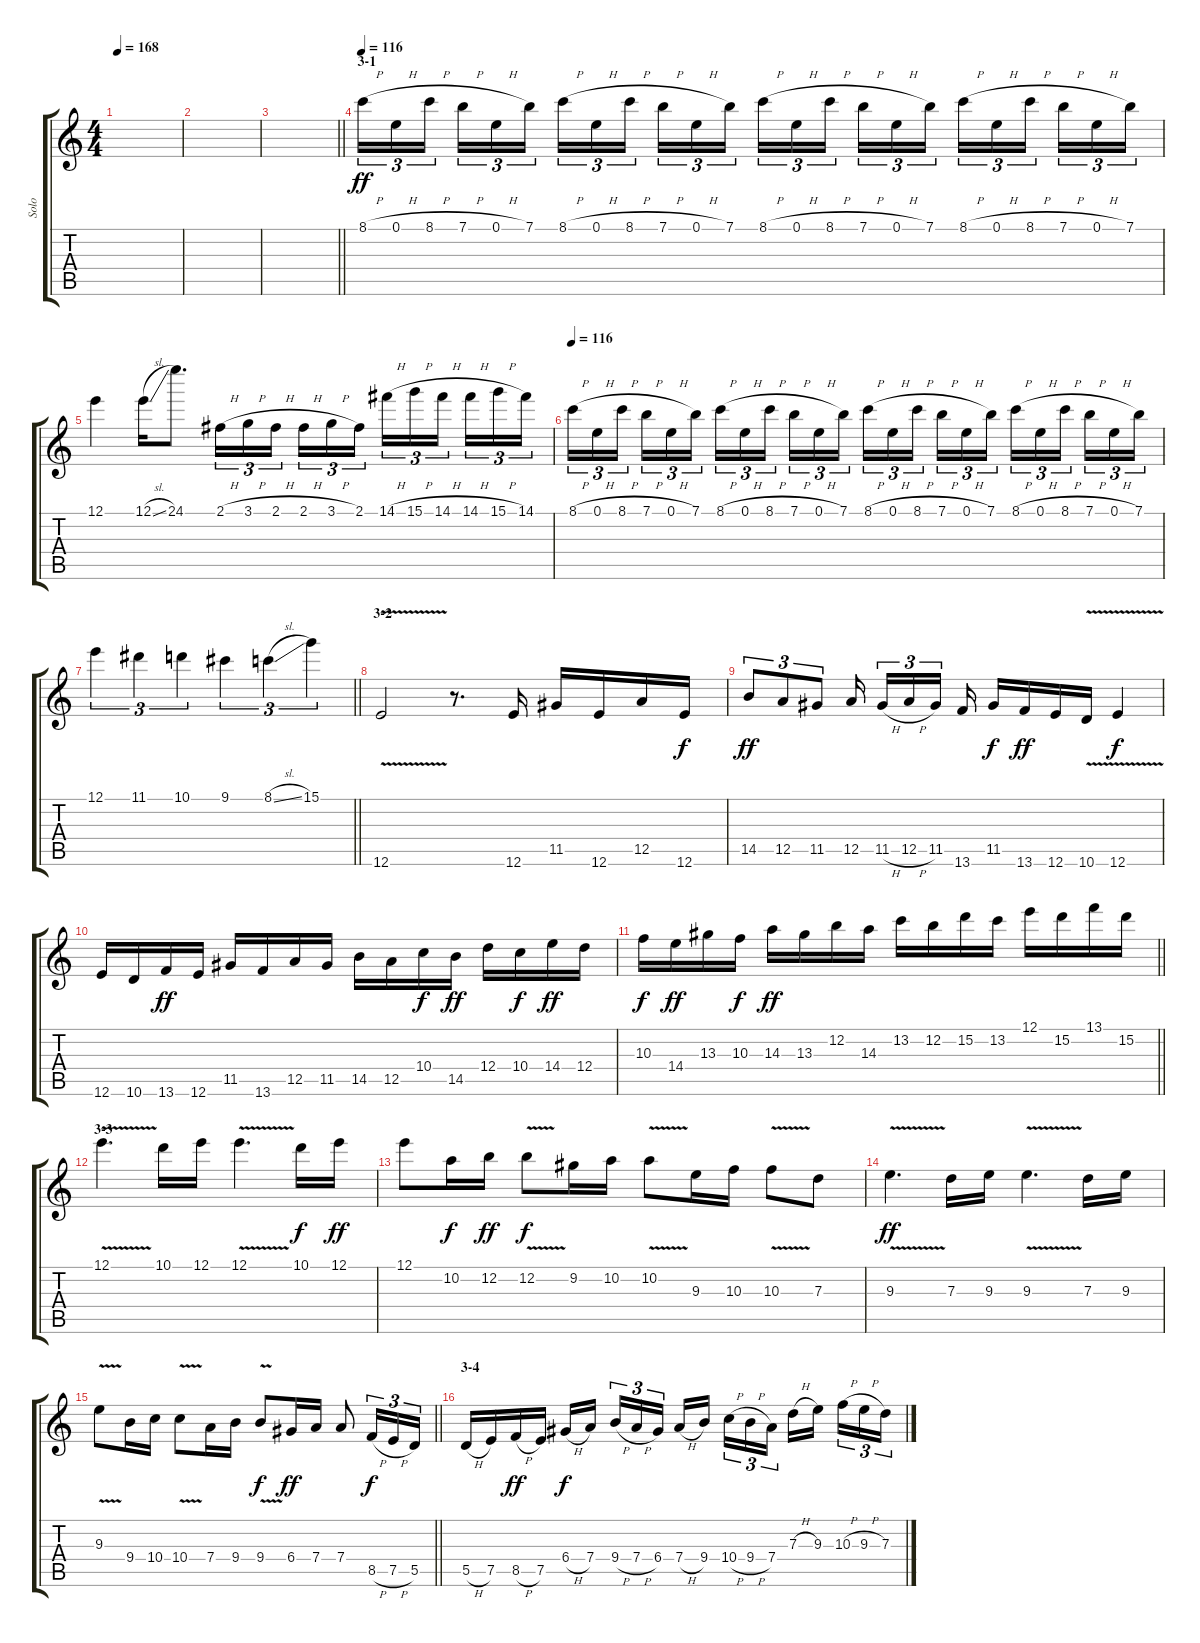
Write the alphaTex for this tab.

\track ("Solo" "Solo") {instrument overdrivenguitar}
\staff {score tabs}
\tuning (E4 B3 G3 D3 A2 E2) {hide}
\ts (4 4)
\tempo 168
\clef g2
\ks c
|
|
\barLineRight lightlight
|
\section ("" "3-1")
\tempo 116
8.1{h}.16{tu (3 2) dy ff} 0.1{h}.16{tu (3 2)} 8.1{h}.16{tu (3 2) beam splitsecondary} 7.1{h}.16{tu (3 2)} 0.1{h}.16{tu (3 2)} 7.1.16{tu (3 2)} 8.1{h}.16{tu (3 2)} 0.1{h}.16{tu (3 2)} 8.1{h}.16{tu (3 2) beam splitsecondary} 7.1{h}.16{tu (3 2)} 0.1{h}.16{tu (3 2)} 7.1.16{tu (3 2)} 8.1{h}.16{tu (3 2)} 0.1{h}.16{tu (3 2)} 8.1{h}.16{tu (3 2) beam splitsecondary} 7.1{h}.16{tu (3 2)} 0.1{h}.16{tu (3 2)} 7.1.16{tu (3 2)} 8.1{h}.16{tu (3 2)} 0.1{h}.16{tu (3 2)} 8.1{h}.16{tu (3 2) beam splitsecondary} 7.1{h}.16{tu (3 2)} 0.1{h}.16{tu (3 2)} 7.1.16{tu (3 2)} |
12.1.4 12.1{sl}.16 24.1.8{d} 2.1{h}.16{tu (3 2)} 3.1{h}.16{tu (3 2)} 2.1{h}.16{tu (3 2) beam splitsecondary} 2.1{h}.16{tu (3 2)} 3.1{h}.16{tu (3 2)} 2.1.16{tu (3 2)} 14.1{h}.16{tu (3 2)} 15.1{h}.16{tu (3 2)} 14.1{h}.16{tu (3 2) beam splitsecondary} 14.1{h}.16{tu (3 2)} 15.1{h}.16{tu (3 2)} 14.1.16{tu (3 2)} |
\tempo 116
8.1{h}.16{tu (3 2)} 0.1{h}.16{tu (3 2)} 8.1{h}.16{tu (3 2) beam splitsecondary} 7.1{h}.16{tu (3 2)} 0.1{h}.16{tu (3 2)} 7.1.16{tu (3 2)} 8.1{h}.16{tu (3 2)} 0.1{h}.16{tu (3 2)} 8.1{h}.16{tu (3 2) beam splitsecondary} 7.1{h}.16{tu (3 2)} 0.1{h}.16{tu (3 2)} 7.1.16{tu (3 2)} 8.1{h}.16{tu (3 2)} 0.1{h}.16{tu (3 2)} 8.1{h}.16{tu (3 2) beam splitsecondary} 7.1{h}.16{tu (3 2)} 0.1{h}.16{tu (3 2)} 7.1.16{tu (3 2)} 8.1{h}.16{tu (3 2)} 0.1{h}.16{tu (3 2)} 8.1{h}.16{tu (3 2) beam splitsecondary} 7.1{h}.16{tu (3 2)} 0.1{h}.16{tu (3 2)} 7.1.16{tu (3 2)} |
\barLineRight lightlight
12.1.4{tu (3 2)} 11.1.4{tu (3 2)} 10.1.4{tu (3 2)} 9.1.4{tu (3 2)} 8.1{sl}.4{tu (3 2)} 15.1.4{tu (3 2)} |
\section ("" "3-2")
12.6{v}.2 r.8{d} 12.6.16 11.5.16 12.6.16 12.5.16 12.6.16{dy f} |
14.5.8{tu (3 2) dy ff} 12.5.8{tu (3 2)} 11.5.8{tu (3 2)} 12.5.16{beam splitsecondary} 11.5{h}.16{tu (3 2)} 12.5{h}.16{tu (3 2)} 11.5.16{tu (3 2) beam splitsecondary} 13.6.16 11.5.16{dy f} 13.6.16{dy ff} 12.6.16 10.6{v}.16 12.6{v}.4{dy f} |
12.6.16 10.6.16 13.6.16{dy ff} 12.6.16 11.5.16 13.6.16 12.5.16 11.5.16 14.5.16 12.5.16 10.4.16{dy f} 14.5.16{dy ff} 12.4.16 10.4.16{dy f} 14.4.16{dy ff} 12.4.16 |
\barLineRight lightlight
10.3.16{dy f} 14.4.16{dy ff} 13.3.16 10.3.16{dy f} 14.3.16{dy ff} 13.3.16 12.2.16 14.3.16 13.2.16 12.2.16 15.2.16 13.2.16 12.1.16 15.2.16 13.1.16 15.2.16 |
\section ("" "3-3")
12.1{v}.4{d} 10.1.16 12.1.16 12.1{v}.4{d} 10.1.16{dy f} 12.1.16{dy ff} |
12.1.8 10.2.16{dy f} 12.2.16{dy ff} 12.2{v}.8{dy f} 9.2.16 10.2.16 10.2{v}.8 9.3.16 10.3.16 10.3{v}.8 7.3.8 |
9.3{v}.4{d dy ff} 7.3.16 9.3.16 9.3{v}.4{d} 7.3.16 9.3.16 |
\barLineRight lightlight
9.3{v}.8 9.4.16 10.4.16 10.4{v}.8 7.4.16 9.4.16 9.4{v}.8{dy f} 6.4.16{dy ff} 7.4.16 7.4.8 8.5{h}.16{tu (3 2) dy f} 7.5{h}.16{tu (3 2)} 5.5.16{tu (3 2)} |
\section ("" "3-4")
5.5{h}.16 7.5.16 8.5{h}.16{dy ff} 7.5.16 6.4{h}.16{dy f} 7.4.16{beam splitsecondary} 9.4{h}.16{tu (3 2)} 7.4{h}.16{tu (3 2)} 6.4.16{tu (3 2)} 7.4{h}.16 9.4.16{beam splitsecondary} 10.4{h}.16{tu (3 2)} 9.4{h}.16{tu (3 2)} 7.4.16{tu (3 2)} 7.3{h}.16 9.3.16{beam splitsecondary} 10.3{h}.16{tu (3 2)} 9.3{h}.16{tu (3 2)} 7.3.16{tu (3 2)}
